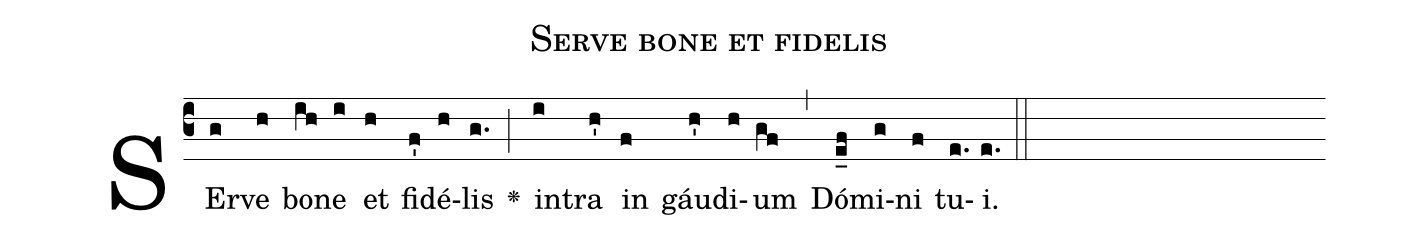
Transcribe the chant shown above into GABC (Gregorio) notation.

name: Serve bone et fidelis;
%%
(c3)SEr(g)ve(h) bo(ih)ne(i) et(h) fi(f')dé(h)lis(g.) <v>\greheightstar</v>(;)
in(i)tra(h') in(f) gáu(h')di(h)um(gf) (,) Dó(e_f)mi(g)ni(f) tu(e.)i.(e.) (::)
